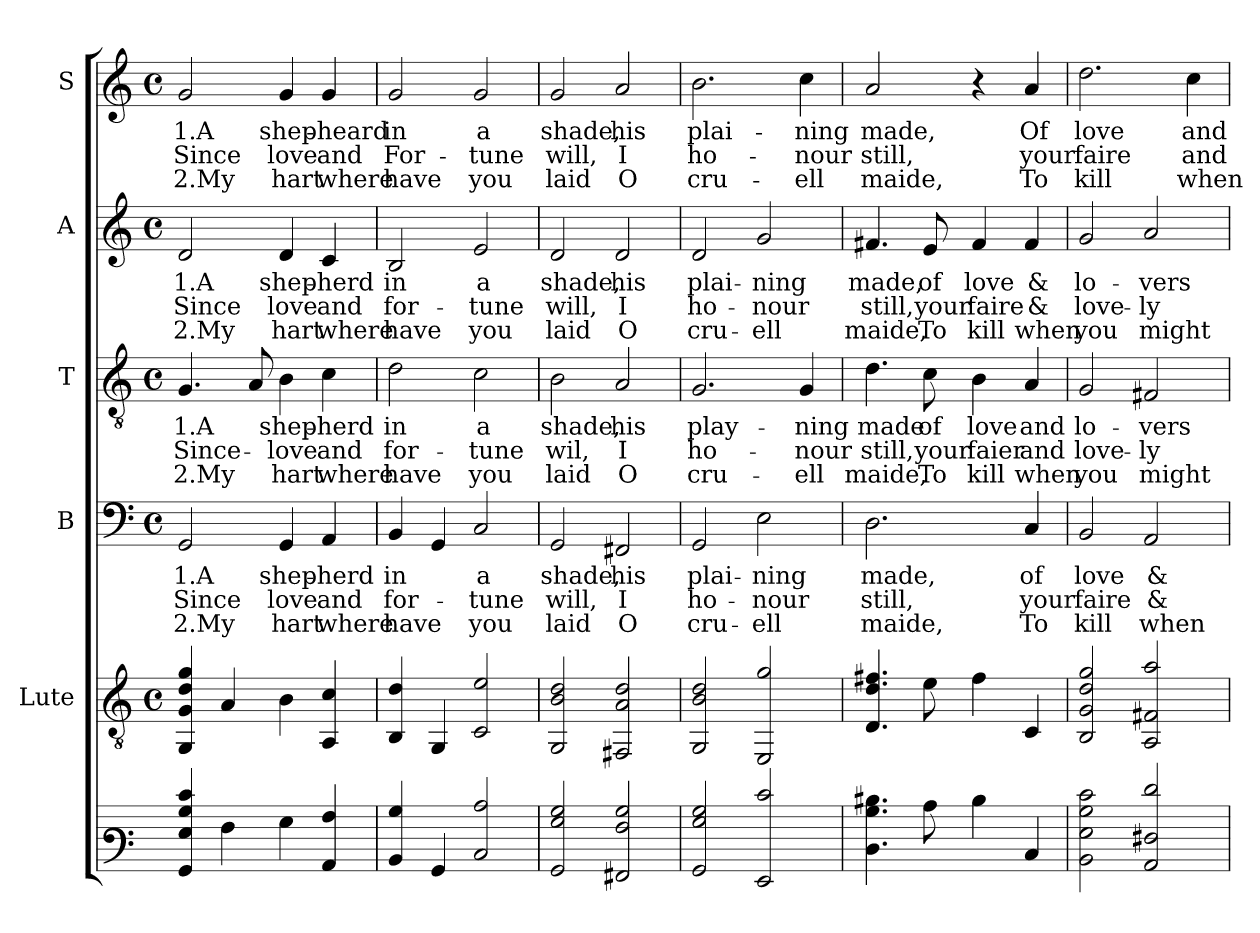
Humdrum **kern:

**kern	**kern	**kern	**text	**text	**text	**kern	**text	**text	**text	**kern	**text	**text	**text	**kern	**text	**text	**text
*part6	*part5	*part4	*part4	*part4	*part4	*part3	*part3	*part3	*part3	*part2	*part2	*part2	*part2	*part1	*part1	*part1	*part1
*staff6	*staff5	*staff4	*staff4	*staff4	*staff4	*staff3	*staff3	*staff3	*staff3	*staff2	*staff2	*staff2	*staff2	*staff1	*staff1	*staff1	*staff1
*	*I"Lute	*I"B	*	*	*	*I"T	*	*	*	*I"A	*	*	*	*I"S	*	*	*
*stria7	*	*	*	*	*	*	*	*	*	*	*	*	*	*	*	*	*
*	*clefGv2	*clefF4	*	*	*	*clefGv2	*	*	*	*clefG2	*	*	*	*clefG2	*	*	*
*k[]	*k[]	*k[]	*	*	*	*k[]	*	*	*	*k[]	*	*	*	*k[]	*	*	*
*C:	*C:	*C:	*	*	*	*C:	*	*	*	*C:	*	*	*	*C:	*	*	*
*	*M4/4	*M4/4	*	*	*	*M4/4	*	*	*	*M4/4	*	*	*	*M4/4	*	*	*
*	*met(c)	*met(c)	*	*	*	*met(c)	*	*	*	*met(c)	*	*	*	*met(c)	*	*	*
=1	=1	=1	=1	=1	=1	=1	=1	=1	=1	=1	=1	=1	=1	=1	=1	=1	=1
4GG 4G 4d 4g	4GG/ 4G/ 4d/ 4g/	2GG/	1.A	Since	2.My	4.G/	1.A	Since-	2.My	2d/	1.A	Since	2.My	2g/	1.A	Since	2.My
4A	4A/	.	.	.	.	.	.	.	.	.	.	.	.	.	.	.	.
.	.	.	.	.	.	8A/	.	.	.	.	.	.	.	.	.	.	.
4B	4B\	4GG/	shep-	love	hart	4B\	shep-	-love	hart	4d/	shep-	love	hart	4g/	shep-	love	hart
4AA 4c	4AA/ 4c/	4AA/	-herd	and	where	4c\	-herd	and	where	4c/	-herd	and	where	4g/	-heard	and	where
=2	=2	=2	=2	=2	=2	=2	=2	=2	=2	=2	=2	=2	=2	=2	=2	=2	=2
4BB 4d	4BB/ 4d/	4BB/	in	for-	have	2d\	in	for-	have	2B/	in	for-	have	2g/	in	For-	have
4GG	4GG/	4GG/	.	.	.	.	.	.	.	.	.	.	.	.	.	.	.
2C 2e	2C/ 2e/	2C/	a	-tune	you	2c\	a	-tune	you	2e/	a	-tune	you	2g/	a	-tune	you
=3	=3	=3	=3	=3	=3	=3	=3	=3	=3	=3	=3	=3	=3	=3	=3	=3	=3
2GG 2B 2d	2GG/ 2B/ 2d/	2GG/	shade,	will,	laid	2B\	shade,	wil,	laid	2d/	shade,	will,	laid	2g/	shade,	will,	laid
2FF# 2A 2d	2FF#X/ 2A/ 2d/	2FF#X/	his	I	O	2A/	his	I	O	2d/	his	I	O	2a/	his	I	O
=4	=4	=4	=4	=4	=4	=4	=4	=4	=4	=4	=4	=4	=4	=4	=4	=4	=4
2GG 2B 2d	2GG/ 2B/ 2d/	2GG/	plai-	ho-	cru-	2.G/	play-	ho-	cru-	2d/	plai-	ho-	cru-	2.b\	plai-	ho-	cru-
2EE 2g	2EE/ 2g/	2E\	-ning	-nour	-ell	.	.	.	.	2g/	-ning	-nour	-ell	.	.	.	.
.	.	.	.	.	.	4G/	-ning	-nour	-ell	.	.	.	.	4cc\	-ning	-nour	-ell
=5	=5	=5	=5	=5	=5	=5	=5	=5	=5	=5	=5	=5	=5	=5	=5	=5	=5
4.D 4.d 4.f#	4.D/ 4.d/ 4.f#X/	2.D\	made,	still,	maide,	4.d\	made	still,	maide,	4.f#X/	made,	still,	maide,	2a/	made,	still,	maide,
8e	8e\	.	.	.	.	8c\	of	your	To	8e/	of	your	To	.	.	.	.
4f#	4f#\	.	.	.	.	4B\	love	faier	kill	4f#/	love	faire	kill	4r	.	.	.
4C	4C/	4C/	of	your	To	4A/	and	and	when	4f#/	&	&	when	4a/	Of	your	To
=6	=6	=6	=6	=6	=6	=6	=6	=6	=6	=6	=6	=6	=6	=6	=6	=6	=6
2BB 2G 2d 2g	2BB/ 2G/ 2d/ 2g/	2BB/	love	faire	kill	2G/	lo-	love-	you	2g/	lo-	love-	you	2.dd\	love	faire	kill
2AA 2F# 2a	2AA/ 2F#X/ 2a/	2AA/	&	&	when	2F#X/	-vers	-ly	might	2a/	-vers	-ly	might	.	.	.	.
.	.	.	.	.	.	.	.	.	.	.	.	.	.	4cc\	and	and	when
=	=	=	=	=	=	=	=	=	=	=	=	=	=	=	=	=	=
*-	*-	*-	*-	*-	*-	*-	*-	*-	*-	*-	*-	*-	*-	*-	*-	*-	*-
